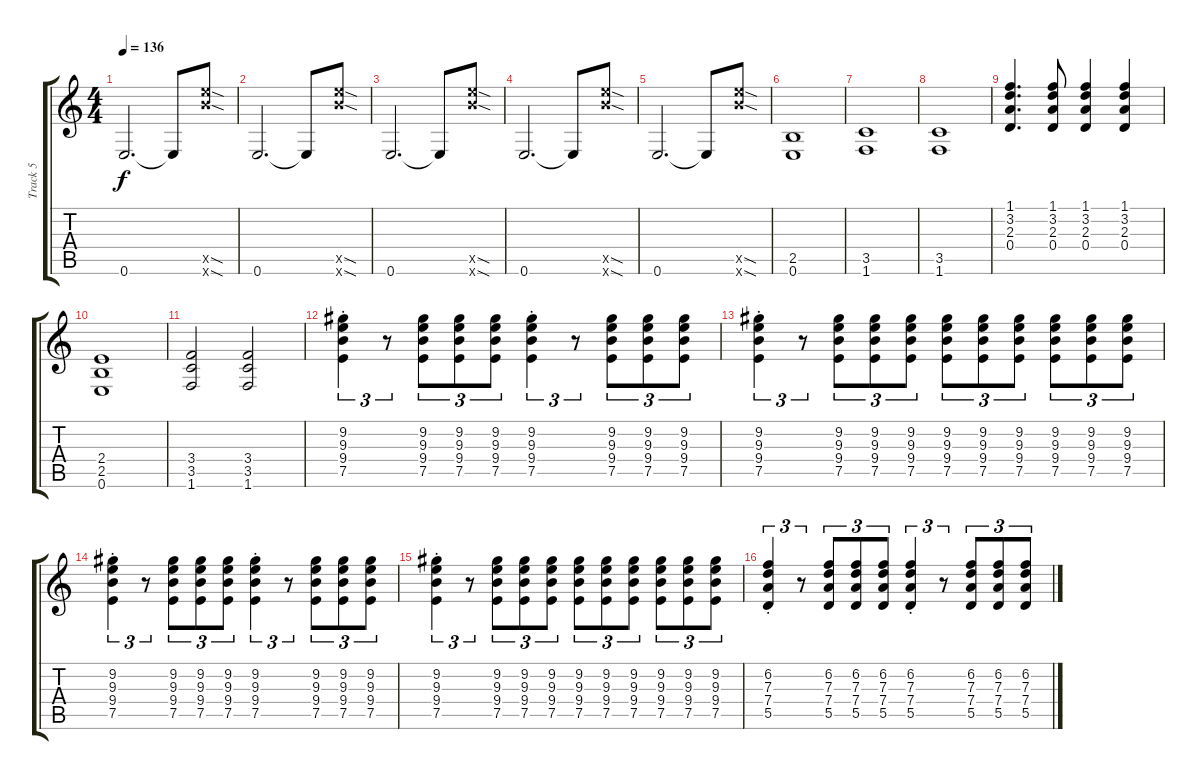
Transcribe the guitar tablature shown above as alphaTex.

\track ("Track 5" "Track 5") {instrument distortionguitar}
\staff {score tabs}
\tuning (E4 B3 G3 D3 A2 E2) {hide}
\ts (4 4)
\tempo 136
\clef g2
\ks c
0.6.2{d dy f} 0.6{t}.8 (19.5{sod x} 19.6{sod x}).8 |
0.6.2{d} 0.6{t}.8 (19.5{sod x} 19.6{sod x}).8 |
0.6.2{d} 0.6{t}.8 (19.5{sod x} 19.6{sod x}).8 |
0.6.2{d} 0.6{t}.8 (19.5{sod x} 19.6{sod x}).8 |
0.6.2{d} 0.6{t}.8 (19.5{sod x} 19.6{sod x}).8 |
(2.5 0.6).1 |
(3.5 1.6).1 |
(3.5 1.6).1 |
(1.1 3.2 2.3 0.4).4{d} (1.1 3.2 2.3 0.4).8 (1.1 3.2 2.3 0.4).4 (1.1 3.2 2.3 0.4).4 |
(2.4 2.5 0.6).1 |
(3.4 3.5 1.6).2 (3.4 3.5 1.6).2 |
(9.2{st} 9.3{st} 9.4{st} 7.5{st}).4{tu (3 2)} r.8{tu (3 2)} (9.2 9.3 9.4 7.5).8{tu (3 2)} (9.2 9.3 9.4 7.5).8{tu (3 2)} (9.2 9.3 9.4 7.5).8{tu (3 2)} (9.2{st} 9.3{st} 9.4{st} 7.5{st}).4{tu (3 2)} r.8{tu (3 2)} (9.2 9.3 9.4 7.5).8{tu (3 2)} (9.2 9.3 9.4 7.5).8{tu (3 2)} (9.2 9.3 9.4 7.5).8{tu (3 2)} |
(9.2{st} 9.3{st} 9.4{st} 7.5{st}).4{tu (3 2)} r.8{tu (3 2)} (9.2 9.3 9.4 7.5).8{tu (3 2)} (9.2 9.3 9.4 7.5).8{tu (3 2)} (9.2 9.3 9.4 7.5).8{tu (3 2)} (9.2 9.3 9.4 7.5).8{tu (3 2)} (9.2 9.3 9.4 7.5).8{tu (3 2)} (9.2 9.3 9.4 7.5).8{tu (3 2)} (9.2 9.3 9.4 7.5).8{tu (3 2)} (9.2 9.3 9.4 7.5).8{tu (3 2)} (9.2 9.3 9.4 7.5).8{tu (3 2)} |
(9.2{st} 9.3{st} 9.4{st} 7.5{st}).4{tu (3 2)} r.8{tu (3 2)} (9.2 9.3 9.4 7.5).8{tu (3 2)} (9.2 9.3 9.4 7.5).8{tu (3 2)} (9.2 9.3 9.4 7.5).8{tu (3 2)} (9.2{st} 9.3{st} 9.4{st} 7.5{st}).4{tu (3 2)} r.8{tu (3 2)} (9.2 9.3 9.4 7.5).8{tu (3 2)} (9.2 9.3 9.4 7.5).8{tu (3 2)} (9.2 9.3 9.4 7.5).8{tu (3 2)} |
(9.2{st} 9.3{st} 9.4{st} 7.5{st}).4{tu (3 2)} r.8{tu (3 2)} (9.2 9.3 9.4 7.5).8{tu (3 2)} (9.2 9.3 9.4 7.5).8{tu (3 2)} (9.2 9.3 9.4 7.5).8{tu (3 2)} (9.2 9.3 9.4 7.5).8{tu (3 2)} (9.2 9.3 9.4 7.5).8{tu (3 2)} (9.2 9.3 9.4 7.5).8{tu (3 2)} (9.2 9.3 9.4 7.5).8{tu (3 2)} (9.2 9.3 9.4 7.5).8{tu (3 2)} (9.2 9.3 9.4 7.5).8{tu (3 2)} |
(6.2{st} 7.3{st} 7.4{st} 5.5{st}).4{tu (3 2)} r.8{tu (3 2)} (6.2 7.3 7.4 5.5).8{tu (3 2)} (6.2 7.3 7.4 5.5).8{tu (3 2)} (6.2 7.3 7.4 5.5).8{tu (3 2)} (6.2{st} 7.3{st} 7.4{st} 5.5{st}).4{tu (3 2)} r.8{tu (3 2)} (6.2 7.3 7.4 5.5).8{tu (3 2)} (6.2 7.3 7.4 5.5).8{tu (3 2)} (6.2 7.3 7.4 5.5).8{tu (3 2)}
